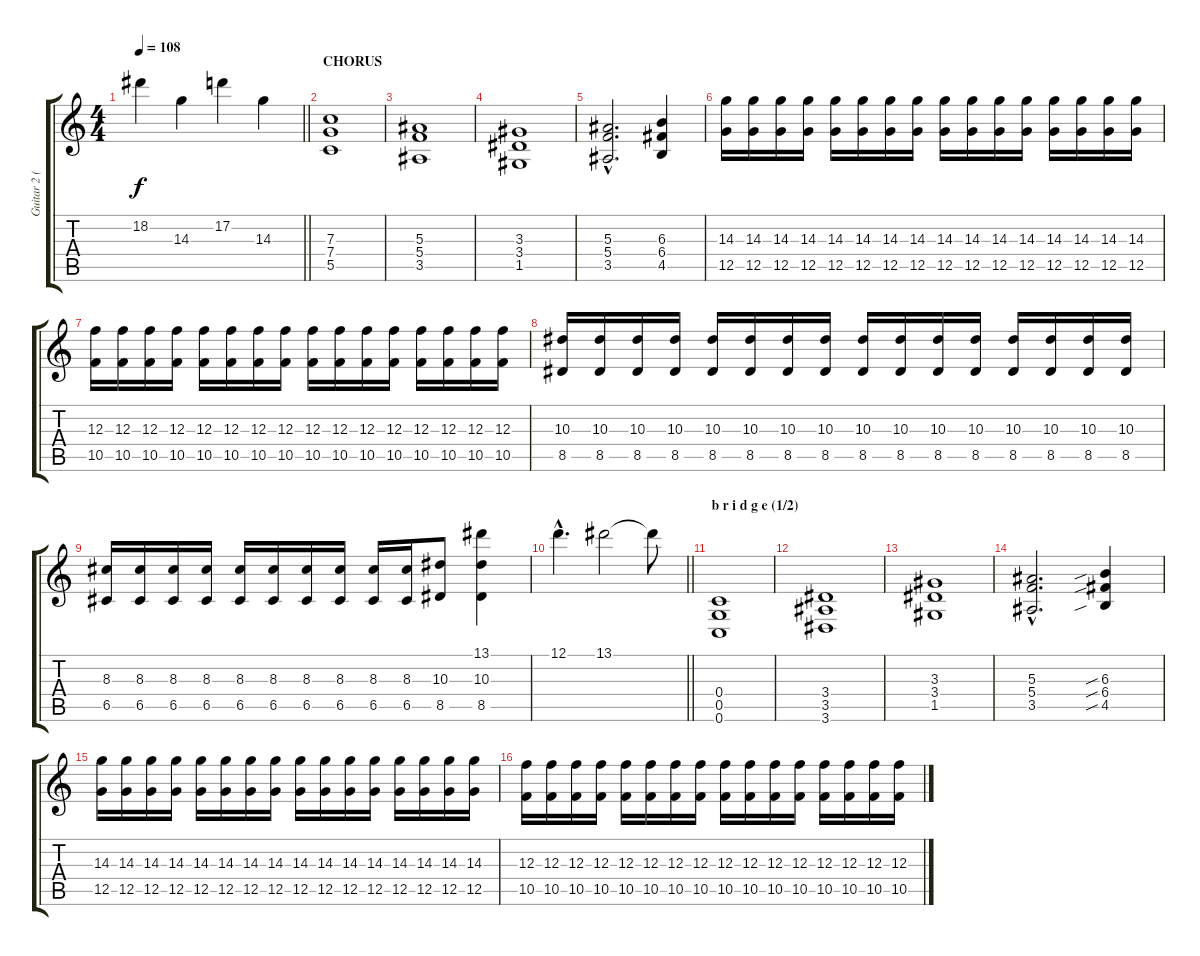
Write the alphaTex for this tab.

\track ("Guitar 2 (Tripp)" "Guitar 2 (") {instrument overdrivenguitar}
\staff {score tabs}
\tuning (D4 A3 F3 C3 G2 C2) {hide}
\ts (4 4)
\tempo 108
\clef g2
\barLineRight lightlight
\ks c
18.2.4{dy f} 14.3.4 17.2.4 14.3.4 |
\section ("" "CHORUS")
(7.3 7.4 5.5).1 |
(5.3 5.4 3.5).1 |
(3.3 3.4 1.5).1 |
(5.3{hac} 5.4{hac} 3.5{hac}).2{d} (6.3 6.4 4.5).4 |
(14.3 12.5).16 (14.3 12.5).16 (14.3 12.5).16 (14.3 12.5).16 (14.3 12.5).16 (14.3 12.5).16 (14.3 12.5).16 (14.3 12.5).16 (14.3 12.5).16 (14.3 12.5).16 (14.3 12.5).16 (14.3 12.5).16 (14.3 12.5).16 (14.3 12.5).16 (14.3 12.5).16 (14.3 12.5).16 |
(12.3 10.5).16 (12.3 10.5).16 (12.3 10.5).16 (12.3 10.5).16 (12.3 10.5).16 (12.3 10.5).16 (12.3 10.5).16 (12.3 10.5).16 (12.3 10.5).16 (12.3 10.5).16 (12.3 10.5).16 (12.3 10.5).16 (12.3 10.5).16 (12.3 10.5).16 (12.3 10.5).16 (12.3 10.5).16 |
(10.3 8.5).16 (10.3 8.5).16 (10.3 8.5).16 (10.3 8.5).16 (10.3 8.5).16 (10.3 8.5).16 (10.3 8.5).16 (10.3 8.5).16 (10.3 8.5).16 (10.3 8.5).16 (10.3 8.5).16 (10.3 8.5).16 (10.3 8.5).16 (10.3 8.5).16 (10.3 8.5).16 (10.3 8.5).16 |
(8.3 6.5).16 (8.3 6.5).16 (8.3 6.5).16 (8.3 6.5).16 (8.3 6.5).16 (8.3 6.5).16 (8.3 6.5).16 (8.3 6.5).16 (8.3 6.5).16 (8.3 6.5).16 (10.3 8.5).8 (13.1 10.3 8.5).4 |
\barLineRight lightlight
12.1{hac}.4{d} 13.1.2 13.1{t}.8 |
\section ("" "b r i d g e (1/2)")
(0.4 0.5 0.6).1{volume 15} |
(3.4 3.5 3.6).1 |
(3.3 3.4 1.5).1 |
(5.3{hac} 5.4{hac} 3.5{hac}).2{d} (6.3{sib} 6.4{sib} 4.5{sib}).4 |
(14.3 12.5).16{volume 16} (14.3 12.5).16 (14.3 12.5).16 (14.3 12.5).16 (14.3 12.5).16 (14.3 12.5).16 (14.3 12.5).16 (14.3 12.5).16 (14.3 12.5).16 (14.3 12.5).16 (14.3 12.5).16 (14.3 12.5).16 (14.3 12.5).16 (14.3 12.5).16 (14.3 12.5).16 (14.3 12.5).16 |
(12.3 10.5).16 (12.3 10.5).16 (12.3 10.5).16 (12.3 10.5).16 (12.3 10.5).16 (12.3 10.5).16 (12.3 10.5).16 (12.3 10.5).16 (12.3 10.5).16 (12.3 10.5).16 (12.3 10.5).16 (12.3 10.5).16 (12.3 10.5).16 (12.3 10.5).16 (12.3 10.5).16 (12.3 10.5).16
